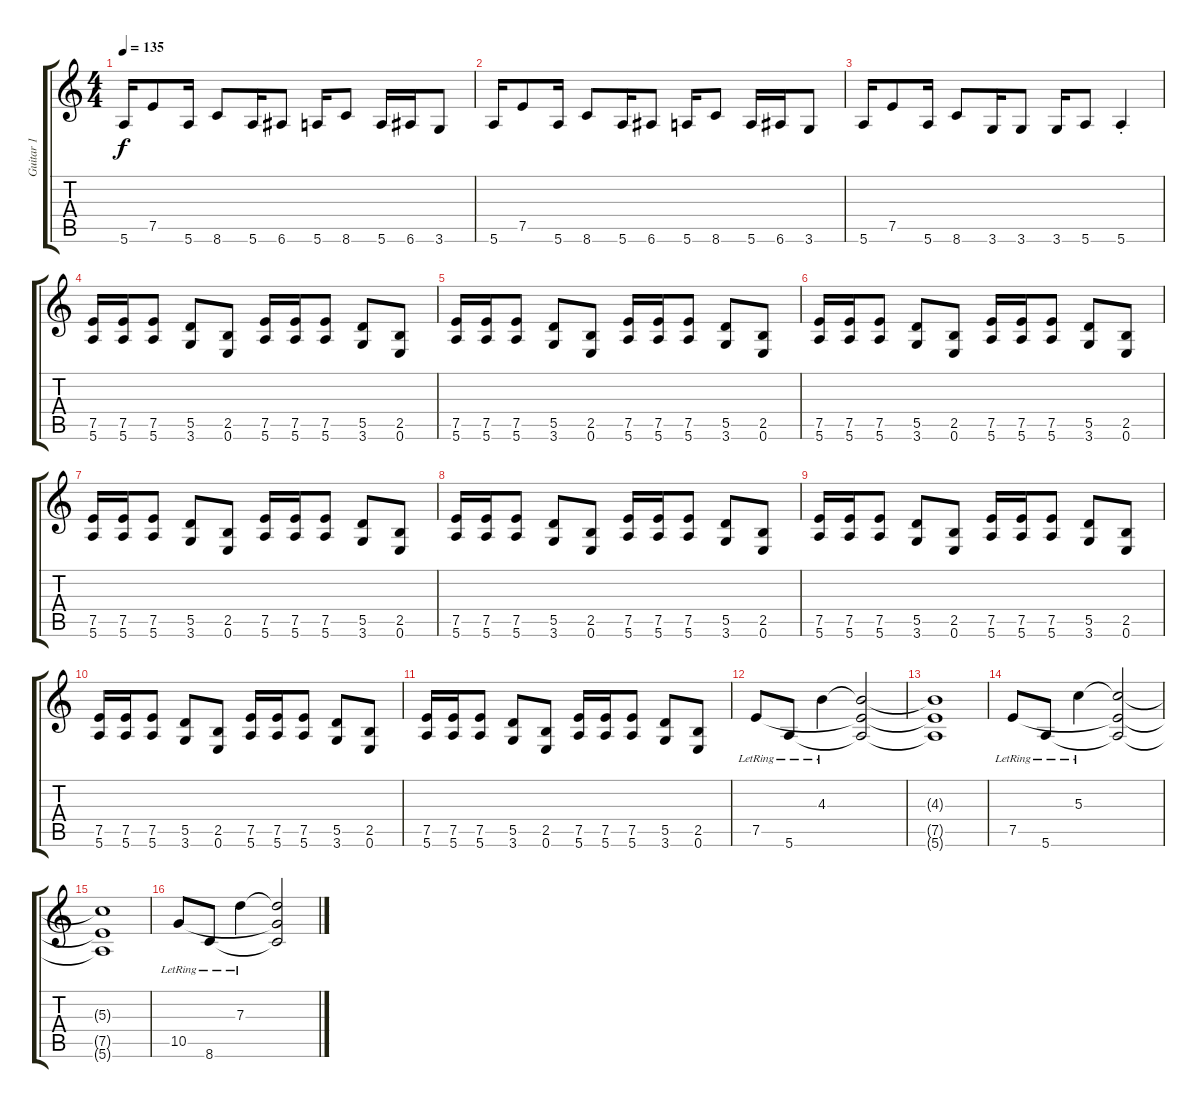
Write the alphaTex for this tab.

\track ("Guitar 1" "Guitar 1") {instrument distortionguitar}
\staff {score tabs}
\tuning (E4 B3 G3 D3 A2 E2) {hide}
\ts (4 4)
\tempo 135
\clef g2
\ks c
5.6.16{dy f} 7.5.8 5.6.16 8.6.8 5.6.16 6.6.8 5.6.16 8.6.8 5.6.16 6.6.16 3.6.8 |
5.6.16 7.5.8 5.6.16 8.6.8 5.6.16 6.6.8 5.6.16 8.6.8 5.6.16 6.6.16 3.6.8 |
5.6.16 7.5.8 5.6.16 8.6.8 3.6.16 3.6.8 3.6.16 5.6.8 5.6{st}.4 |
(7.5 5.6).16 (7.5 5.6).16 (7.5 5.6).8 (5.5 3.6).8 (2.5 0.6).8 (7.5 5.6).16 (7.5 5.6).16 (7.5 5.6).8 (5.5 3.6).8 (2.5 0.6).8 |
(7.5 5.6).16 (7.5 5.6).16 (7.5 5.6).8 (5.5 3.6).8 (2.5 0.6).8 (7.5 5.6).16 (7.5 5.6).16 (7.5 5.6).8 (5.5 3.6).8 (2.5 0.6).8 |
(7.5 5.6).16 (7.5 5.6).16 (7.5 5.6).8 (5.5 3.6).8 (2.5 0.6).8 (7.5 5.6).16 (7.5 5.6).16 (7.5 5.6).8 (5.5 3.6).8 (2.5 0.6).8 |
(7.5 5.6).16 (7.5 5.6).16 (7.5 5.6).8 (5.5 3.6).8 (2.5 0.6).8 (7.5 5.6).16 (7.5 5.6).16 (7.5 5.6).8 (5.5 3.6).8 (2.5 0.6).8 |
(7.5 5.6).16 (7.5 5.6).16 (7.5 5.6).8 (5.5 3.6).8 (2.5 0.6).8 (7.5 5.6).16 (7.5 5.6).16 (7.5 5.6).8 (5.5 3.6).8 (2.5 0.6).8 |
(7.5 5.6).16 (7.5 5.6).16 (7.5 5.6).8 (5.5 3.6).8 (2.5 0.6).8 (7.5 5.6).16 (7.5 5.6).16 (7.5 5.6).8 (5.5 3.6).8 (2.5 0.6).8 |
(7.5 5.6).16 (7.5 5.6).16 (7.5 5.6).8 (5.5 3.6).8 (2.5 0.6).8 (7.5 5.6).16 (7.5 5.6).16 (7.5 5.6).8 (5.5 3.6).8 (2.5 0.6).8 |
(7.5 5.6).16 (7.5 5.6).16 (7.5 5.6).8 (5.5 3.6).8 (2.5 0.6).8 (7.5 5.6).16 (7.5 5.6).16 (7.5 5.6).8 (5.5 3.6).8 (2.5 0.6).8 |
7.5{lr}.8 5.6{lr}.8 4.3{lr}.4 (4.3{t} 7.5{t} 5.6{t}).2 |
(4.3{t} 7.5{t} 5.6{t}).1 |
7.5{lr}.8 5.6{lr}.8 5.3{lr}.4 (5.3{t} 7.5{t} 5.6{t}).2 |
(5.3{t} 7.5{t} 5.6{t}).1 |
10.5{lr}.8 8.6{lr}.8 7.3{lr}.4 (7.3{t} 10.5{t} 8.6{t}).2
